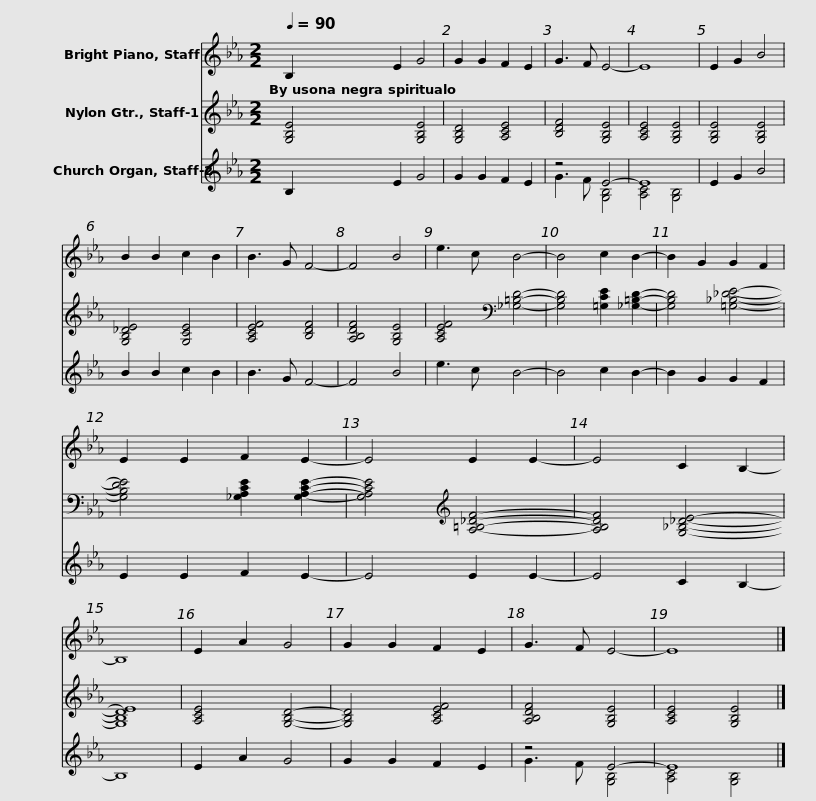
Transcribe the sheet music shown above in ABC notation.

X:1
%%score 1 2 ( 3 4 )
L:1/8
Q:1/4=90
M:2/2
I:linebreak $
K:Eb
V:1 treble
V:2 treble
V:3 treble
V:4 treble
V:1
 B,2 E2 G4 | G2 G2 F2 E2 | G3 F E4- | E8 | E2 G2 B4 | %5
 B2 B2 c2 B2 | B3 G F4- |$ F4 B4 | e3 c B4- | B4 c2 B2- | %10
 B2 G2 G2 F2 | E2 E2 F2 E2- | E4 E2 E2- | E4 C2 B,2- |$ B,8 | %15
 E2 A2 G4 | G2 G2 F2 E2 | G3 F E4- | E8 |] %19
V:2
 [G,B,E]4 [G,B,E]4 | [G,B,D]4 [A,CE]4 | [B,DF]4 [G,B,E]4 | [A,CE]4 [G,B,E]4 | [G,B,E]4 [G,B,E]4 | %5
 [G,B,_DE]4 [G,CE]4 | [A,CEF]4 [B,DF]4 |$ [A,B,DF]4 [G,B,E]4 | [A,CEF]4[K:bass] [_G,=B,D]4- | [G,B,D]4 [=G,CE]2 [_G,=B,D]2- | %10
 [G,B,D]4 [=G,_B,_DE]4- | [G,B,DE]4 [_G,A,CE]2 [G,A,CE]2- | [G,A,CE]4[K:treble] [A,=B,_DF]4- | [A,B,DF]4 [G,_B,_DE]4- |$ [G,B,DE]8 | %15
 [A,CE]4 [G,B,D]4- | [G,B,D]4 [A,CEF]4 | [A,B,DF]4 [G,B,E]4 | [A,CE]4 [G,B,E]4 |] %19
V:3
 B,2 E2 G4 | G2 G2 F2 E2 | z4 E4- | E8 | E2 G2 B4 | %5
 B2 B2 c2 B2 | B3 G F4- |$ F4 B4 | e3 c B4- | B4 c2 B2- | %10
 B2 G2 G2 F2 | E2 E2 F2 E2- | E4 E2 E2- | E4 C2 B,2- |$ B,8 | %15
 E2 A2 G4 | G2 G2 F2 E2 | z4 E4- | E8 |] %19
V:4
 x8 | x8 | G3 F [G,B,]4 | [A,C]4 [G,B,]4 | x8 | %5
 x8 | x8 |$ x8 | x8 | x8 | %10
 x8 | x8 | x8 | x8 |$ x8 | %15
 x8 | x8 | G3 F [G,B,]4 | [A,C]4 [G,B,]4 |] %19
